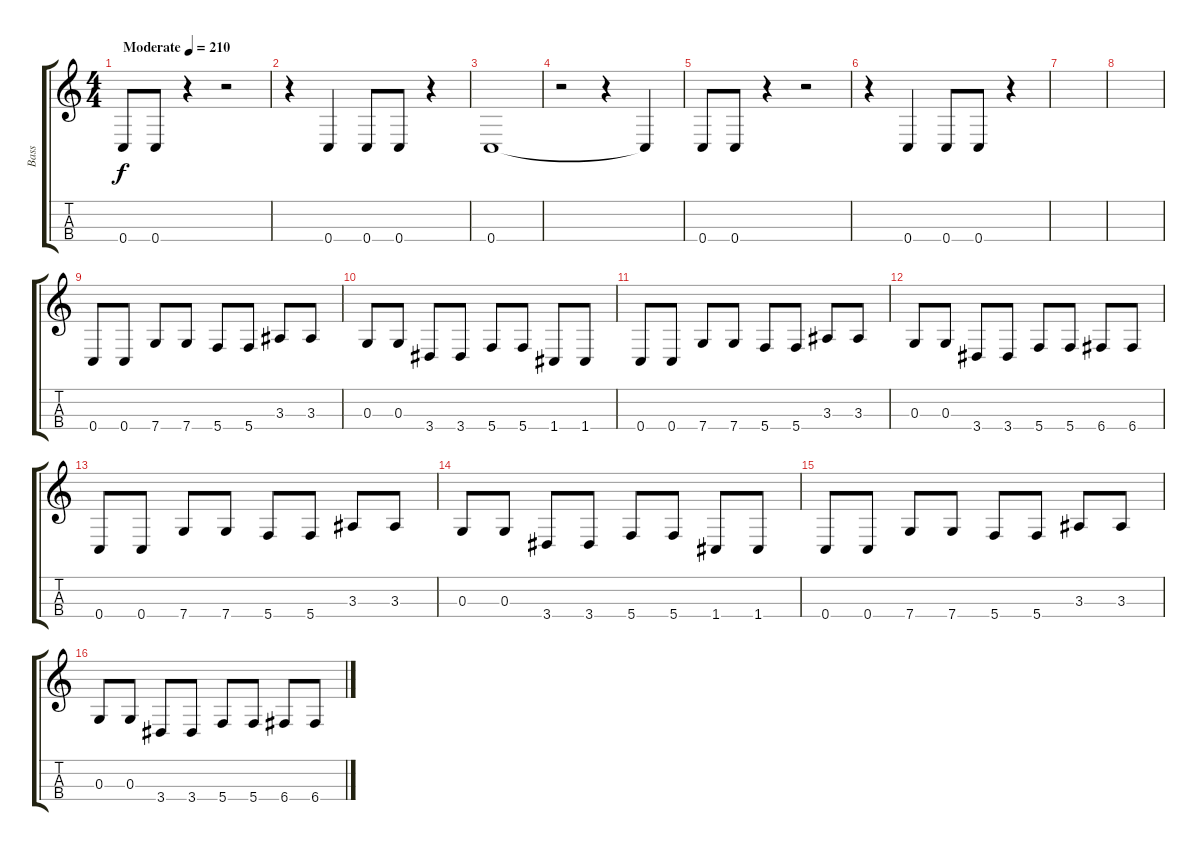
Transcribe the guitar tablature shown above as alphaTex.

\track ("Bass" "Bass") {instrument electricbasspick}
\staff {score tabs}
\tuning (F3 C3 G2 C2) {hide}
\ts (4 4)
\tempo (210 "Moderate")
\clef g2
\ks c
0.4.8{dy f instrument electricbasspick} 0.4.8 r.4 r.2 |
r.4 0.4.4 0.4.8 0.4.8 r.4 |
0.4.1 |
r.2 r.4 0.4{t}.4 |
0.4.8 0.4.8 r.4 r.2 |
r.4 0.4.4 0.4.8 0.4.8 r.4 |
|
|
0.4.8 0.4.8 7.4.8 7.4.8 5.4.8 5.4.8 3.3.8 3.3.8 |
0.3.8 0.3.8 3.4.8 3.4.8 5.4.8 5.4.8 1.4.8 1.4.8 |
0.4.8 0.4.8 7.4.8 7.4.8 5.4.8 5.4.8 3.3.8 3.3.8 |
0.3.8 0.3.8 3.4.8 3.4.8 5.4.8 5.4.8 6.4.8 6.4.8 |
0.4.8 0.4.8 7.4.8 7.4.8 5.4.8 5.4.8 3.3.8 3.3.8 |
0.3.8 0.3.8 3.4.8 3.4.8 5.4.8 5.4.8 1.4.8 1.4.8 |
0.4.8 0.4.8 7.4.8 7.4.8 5.4.8 5.4.8 3.3.8 3.3.8 |
0.3.8 0.3.8 3.4.8 3.4.8 5.4.8 5.4.8 6.4.8 6.4.8
